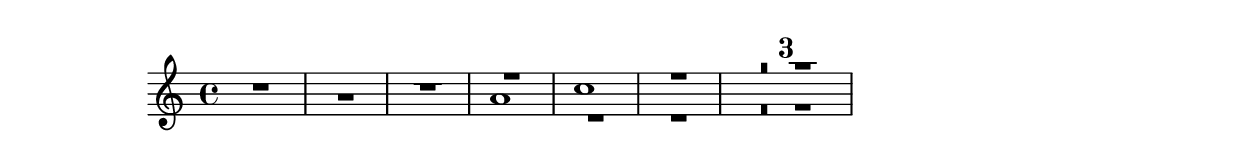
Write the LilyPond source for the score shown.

%% Do not edit this file; it is automatically
%% generated from LSR http://lsr.dsi.unimi.it
%% This file is in the public domain.
\version "2.13.29"

\header {
  lsrtags = "rhythms, tweaks-and-overrides"

%% Translation of GIT committish: 0b55335aeca1de539bf1125b717e0c21bb6fa31b
 doctitlees = "Posicionar los silencios multicompás"
 texidoces = "
A diferencia de los silencios normales, no existe una instrucción
predefinida para modificar la posición predeterminada de un
símbolo de silencio multicompás sobre el pentagrama, adjuntándolo
a una nota, independientemente de cuál sea su forma.  Sin embargo,
en la música polifónica los silencios multicompás de las voces de
numeración par e impar están separados verticalmente.  La
colocación de los silencios multicompás se puede controlar como se
ve a continuación:

"
%% Translation of GIT committish: 0a868be38a775ecb1ef935b079000cebbc64de40
texidocde = "
Anders als bei normalen Pausen gibt es keinen direkten Befehl, um die
vertikale Position von Ganztaktpausen zu beeinflussen, indem man sie an
eine Tonhöhe anhängt.  In polyphoner Notation wird aber dennoch die
Position der Pausen von geraden und ungeraden Stimmen voneinander
unterschieden.  Die Position von Ganztaktpausen kann wie folgt verändert
werden:
 "
  doctitlede = "Positionierung von Ganztaktpausen"


%% Translation of GIT committish: 4da4307e396243a5a3bc33a0c2753acac92cb685
  texidocfr = "
Si l'on peut positionner verticalement un silence simple en le
rattachant à une note, il n'en va pas de même pour un silence
multi-mesures.  Néanmoins, et uniquement dans le cadre de musique
polyphonique, les silences multi-mesures sont positionnés différemment
selon qu'ils appartiennent à une voix au numéro pair ou impair.  Le
positionnement des silences multi-mesures peut se contrôler ainsi :
"
  doctitlefr = "Positionnement des silences multi-mesures"

  texidoc = "
Unlike ordinary rests, there is no predefined command to change the
staff position of a multi-measure rest symbol of either form by
attaching it to a note.  However, in polyphonic music multi-measure
rests in odd-numbered and even-numbered voices are vertically
separated. The positioning of multi-measure rests can be controlled as
follows:

"
  doctitle = "Positioning multi-measure rests"
} % begin verbatim

\relative c'' {
  % MMR - Multi-Measure Rest
  % MMRs by default are set under the fourth line
  R1
  % They can be moved with an override
  \override MultiMeasureRest #'staff-position = #-2
  R1
  % A value of 0 is the default position;
  % the following trick moves the rest to the center line
  \override MultiMeasureRest #'staff-position = #-0.01
  R1
  % MMRs in odd-numbered voices are under the top line
  << { R1 } \\ { a1 } >>
  % MMRs in even-numbered voices are under the bottom line
  << { c1 } \\ { R1 } >>
  % They remain separated even in empty measures
  << { R1 } \\ { R1 } >>
  % This brings them together even though there are two voices
  \compressFullBarRests
  <<
    \revert MultiMeasureRest #'staff-position
    { R1*3 }
    \\
    \revert MultiMeasureRest #'staff-position
    { R1*3 }
  >>
}
